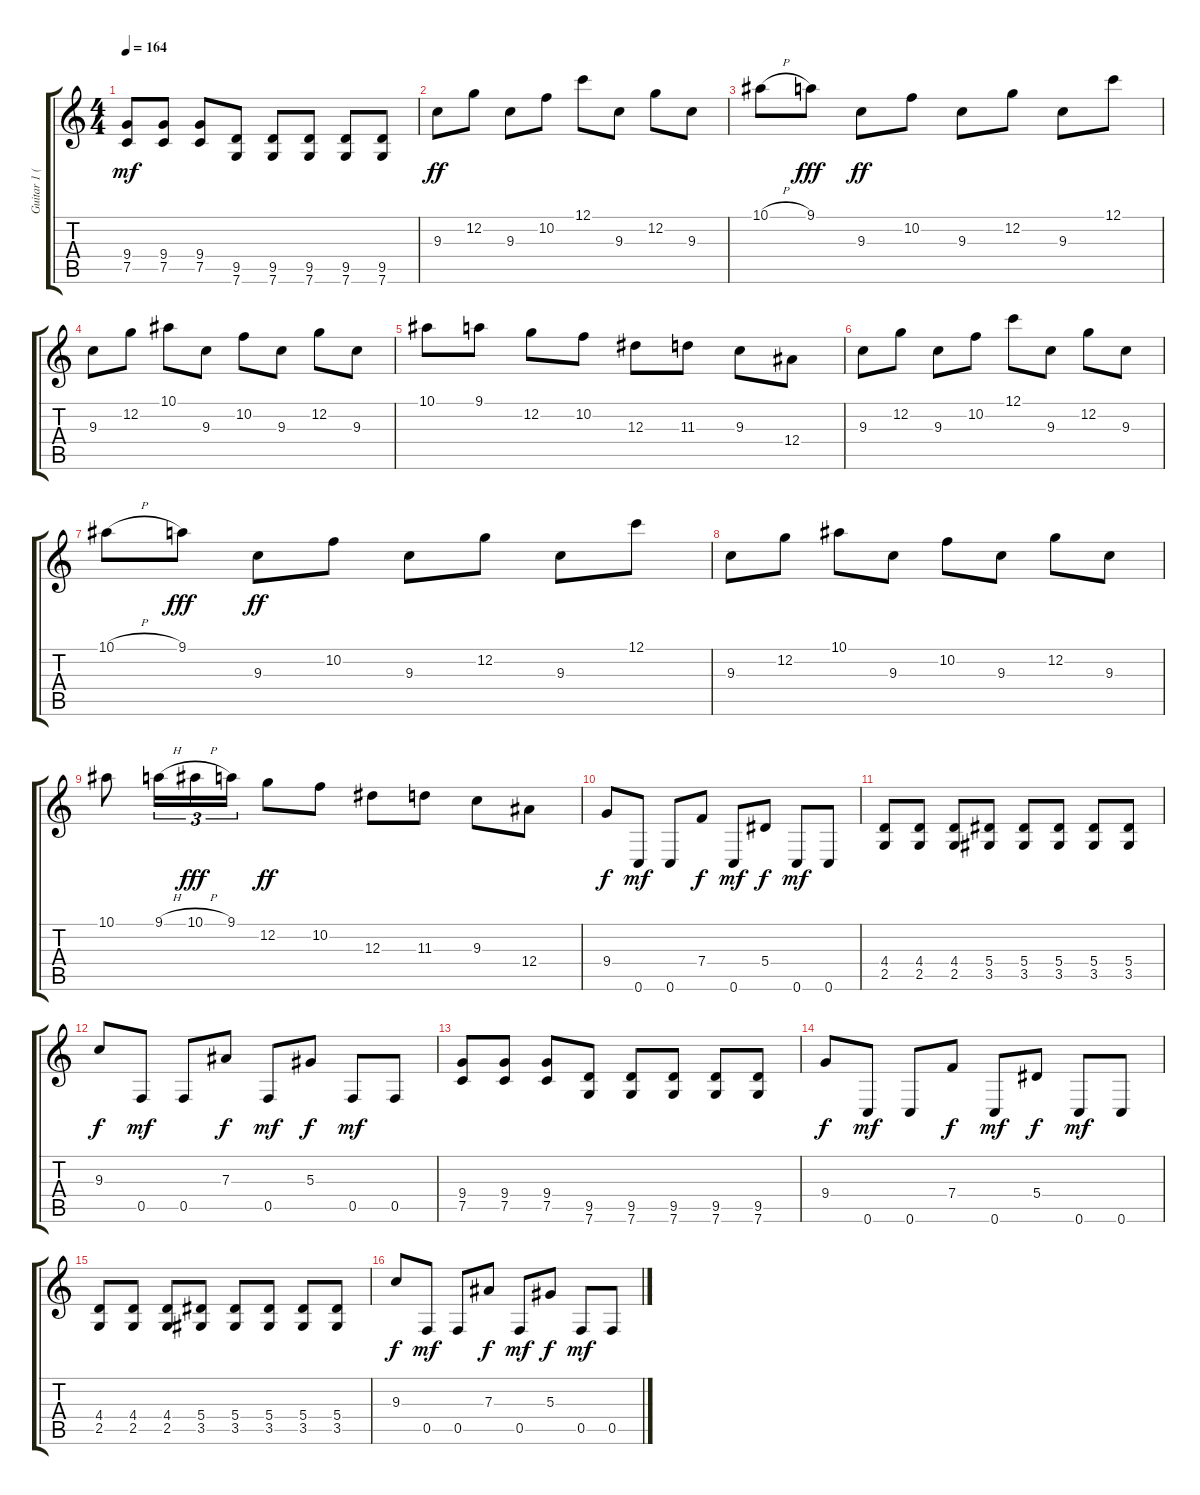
\track ("Guitar 1 (Lead)" "Guitar 1 (") {instrument distortionguitar}
\staff {score tabs}
\tuning (C4 G3 Eb3 Bb2 F2 C2) {hide}
\ts (4 4)
\tempo 164
\clef g2
\ks c
(9.4 7.5).8{dy mf} (9.4 7.5).8 (9.4 7.5).8 (9.5 7.6).8 (9.5 7.6).8 (9.5 7.6).8 (9.5 7.6).8 (9.5 7.6).8 |
9.3.8{dy ff balance 10} 12.2.8 9.3.8 10.2.8 12.1.8 9.3.8 12.2.8 9.3.8 |
10.1{h}.8 9.1.8{dy fff} 9.3.8{dy ff} 10.2.8 9.3.8 12.2.8 9.3.8 12.1.8 |
9.3.8 12.2.8 10.1.8 9.3.8 10.2.8 9.3.8 12.2.8 9.3.8 |
10.1.8 9.1.8 12.2.8 10.2.8 12.3.8 11.3.8 9.3.8 12.4.8 |
9.3.8 12.2.8 9.3.8 10.2.8 12.1.8 9.3.8 12.2.8 9.3.8 |
10.1{h}.8 9.1.8{dy fff} 9.3.8{dy ff} 10.2.8 9.3.8 12.2.8 9.3.8 12.1.8 |
9.3.8 12.2.8 10.1.8 9.3.8 10.2.8 9.3.8 12.2.8 9.3.8 |
10.1.8 9.1{h}.16{tu (3 2)} 10.1{h}.16{tu (3 2) dy fff} 9.1.16{tu (3 2)} 12.2.8{dy ff} 10.2.8 12.3.8 11.3.8 9.3.8 12.4.8 |
9.4.8{dy f balance 4} 0.6.8{dy mf} 0.6.8 7.4.8{dy f} 0.6.8{dy mf} 5.4.8{dy f} 0.6.8{dy mf} 0.6.8 |
(4.4 2.5).8 (4.4 2.5).8 (4.4 2.5).8 (5.4 3.5).8 (5.4 3.5).8 (5.4 3.5).8 (5.4 3.5).8 (5.4 3.5).8 |
9.3.8{dy f} 0.5.8{dy mf} 0.5.8 7.3.8{dy f} 0.5.8{dy mf} 5.3.8{dy f} 0.5.8{dy mf} 0.5.8 |
(9.4 7.5).8 (9.4 7.5).8 (9.4 7.5).8 (9.5 7.6).8 (9.5 7.6).8 (9.5 7.6).8 (9.5 7.6).8 (9.5 7.6).8 |
9.4.8{dy f} 0.6.8{dy mf} 0.6.8 7.4.8{dy f} 0.6.8{dy mf} 5.4.8{dy f} 0.6.8{dy mf} 0.6.8 |
(4.4 2.5).8 (4.4 2.5).8 (4.4 2.5).8 (5.4 3.5).8 (5.4 3.5).8 (5.4 3.5).8 (5.4 3.5).8 (5.4 3.5).8 |
9.3.8{dy f} 0.5.8{dy mf} 0.5.8 7.3.8{dy f} 0.5.8{dy mf} 5.3.8{dy f} 0.5.8{dy mf} 0.5.8
